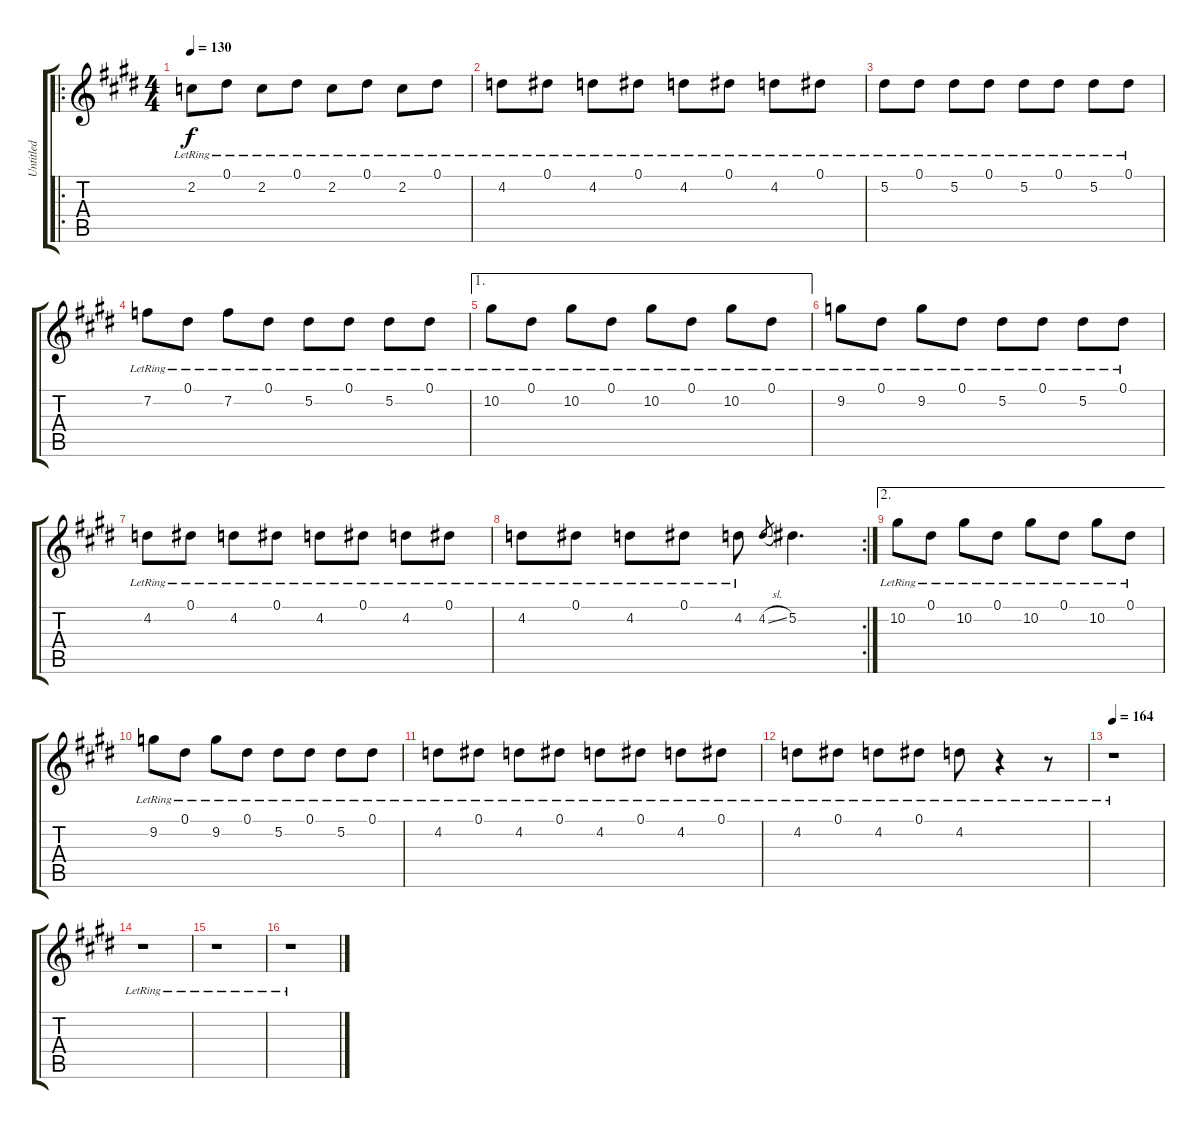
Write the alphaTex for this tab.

\track ("Untitled" "Untitled") {instrument electricguitarjazz}
\staff {score tabs}
\tuning (Eb4 Bb3 Gb3 Db3 Ab2 Eb2) {hide}
\ro
\ts (4 4)
\tempo 130
\clef g2
\ks e
2.2{lr}.8{dy f instrument electricguitarjazz} 0.1{lr}.8 2.2{lr}.8 0.1{lr}.8 2.2{lr}.8 0.1{lr}.8 2.2{lr}.8 0.1{lr}.8 |
\ks c#minor
4.2{lr}.8 0.1{lr}.8 4.2{lr}.8 0.1{lr}.8 4.2{lr}.8 0.1{lr}.8 4.2{lr}.8 0.1{lr}.8 |
5.2{lr}.8 0.1{lr}.8 5.2{lr}.8 0.1{lr}.8 5.2{lr}.8 0.1{lr}.8 5.2{lr}.8 0.1{lr}.8 |
7.2{lr}.8 0.1{lr}.8 7.2{lr}.8 0.1{lr}.8 5.2{lr}.8 0.1{lr}.8 5.2{lr}.8 0.1{lr}.8 |
\ae 1
10.2{lr}.8 0.1{lr}.8 10.2{lr}.8 0.1{lr}.8 10.2{lr}.8 0.1{lr}.8 10.2{lr}.8 0.1{lr}.8 |
9.2{lr}.8 0.1{lr}.8 9.2{lr}.8 0.1{lr}.8 5.2{lr}.8 0.1{lr}.8 5.2{lr}.8 0.1{lr}.8 |
4.2{lr}.8 0.1{lr}.8 4.2{lr}.8 0.1{lr}.8 4.2{lr}.8 0.1{lr}.8 4.2{lr}.8 0.1{lr}.8 |
\rc 2
4.2{lr}.8 0.1{lr}.8 4.2{lr}.8 0.1{lr}.8 4.2{lr}.8 4.2{sl}.8{gr} 5.2.4{d} |
\ae 2
10.2{lr}.8 0.1{lr}.8 10.2{lr}.8 0.1{lr}.8 10.2{lr}.8 0.1{lr}.8 10.2{lr}.8 0.1{lr}.8 |
9.2{lr}.8 0.1{lr}.8 9.2{lr}.8 0.1{lr}.8 5.2{lr}.8 0.1{lr}.8 5.2{lr}.8 0.1{lr}.8 |
4.2{lr}.8 0.1{lr}.8 4.2{lr}.8 0.1{lr}.8 4.2{lr}.8 0.1{lr}.8 4.2{lr}.8 0.1{lr}.8 |
4.2{lr}.8 0.1{lr}.8 4.2{lr}.8 0.1{lr}.8 4.2{lr}.8 r.4 r.8 |
\tempo 164
r.1 |
r.1 |
r.1 |
r.1
